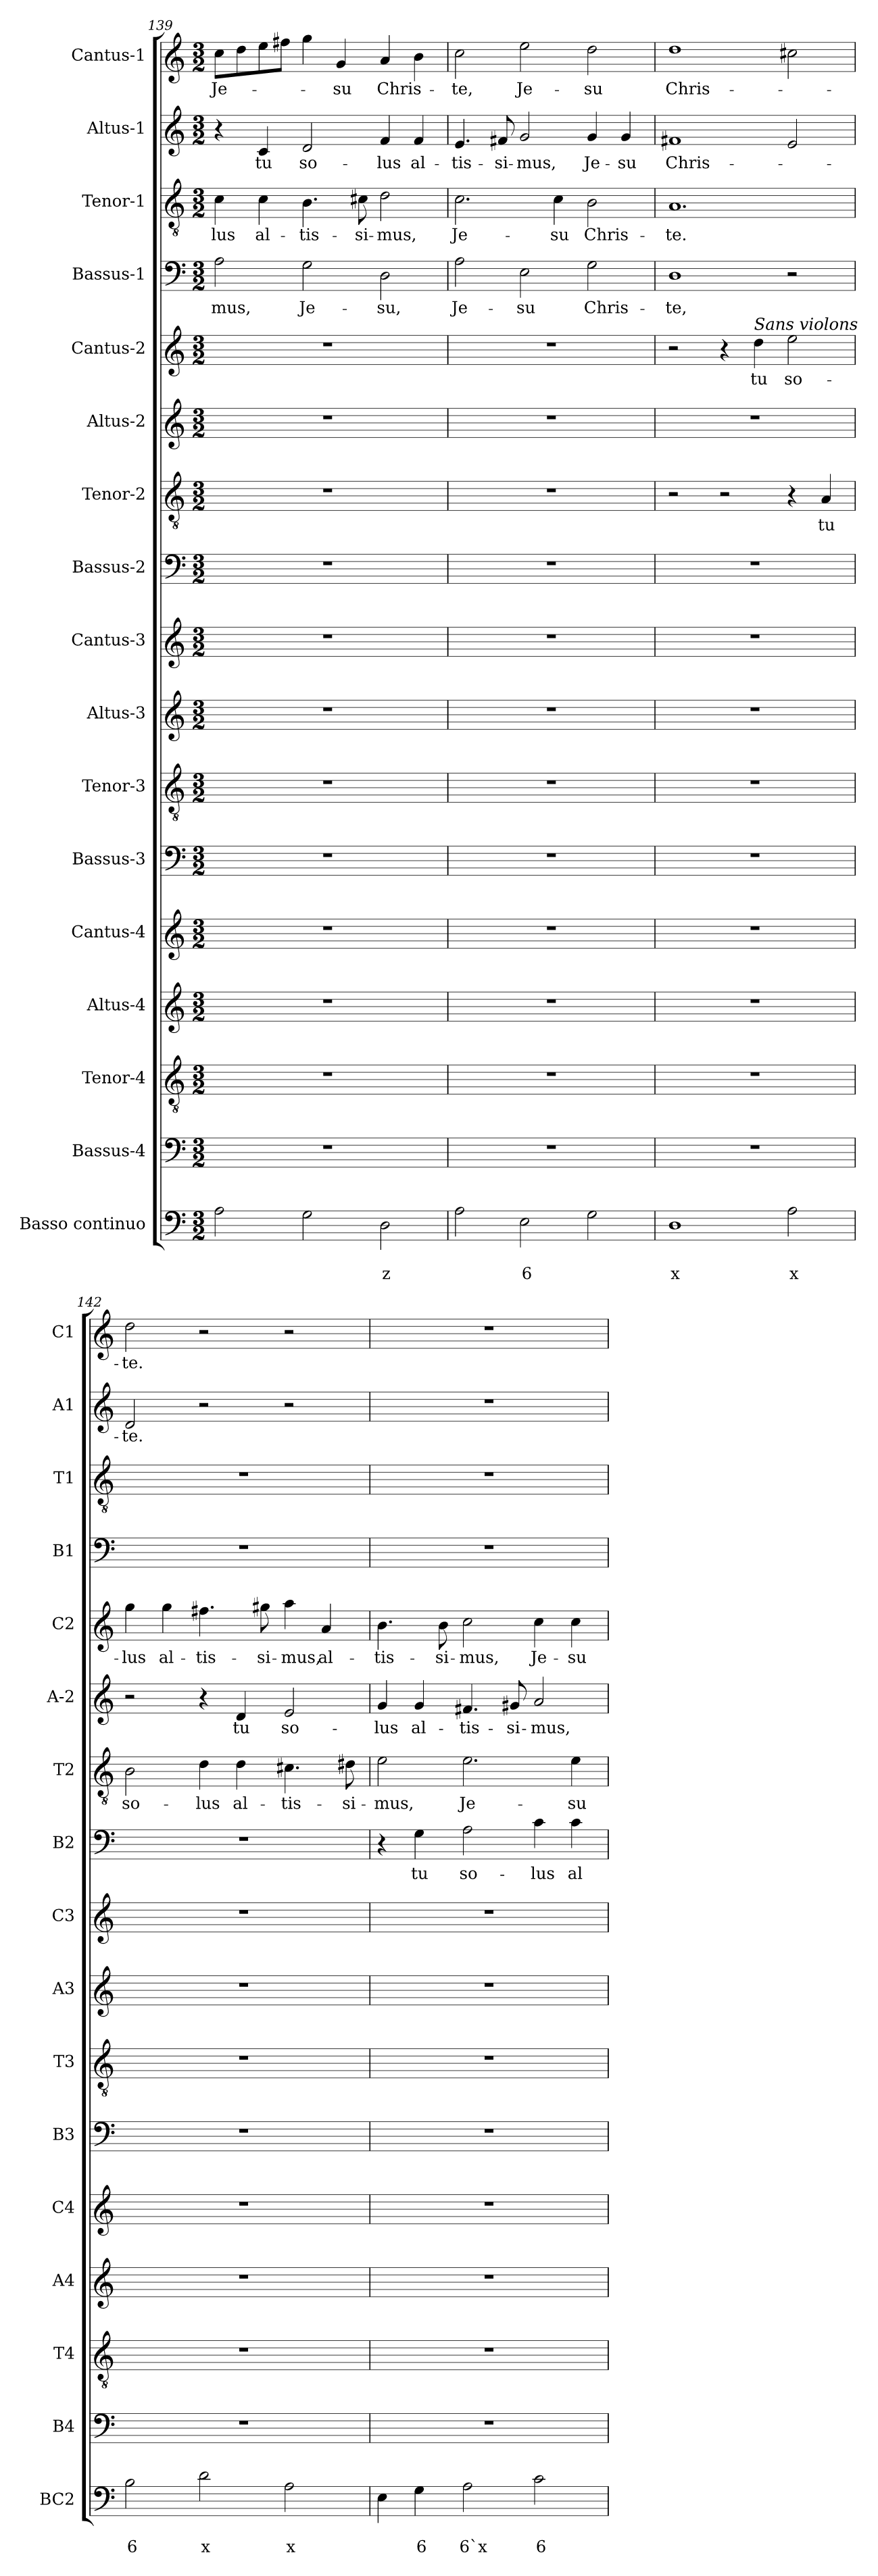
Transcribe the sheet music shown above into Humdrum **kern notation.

**kern	**text	**text	**kern	**kern	**kern	**kern	**kern	**kern	**kern	**kern	**kern	**text	**kern	**text	**kern	**text	**kern	**text	**kern	**text	**kern	**text	**kern	**text	**kern	**text
*part17	*part17	*part17	*part16	*part15	*part14	*part13	*part12	*part11	*part10	*part9	*part8	*part8	*part7	*part7	*part6	*part6	*part5	*part5	*part4	*part4	*part3	*part3	*part2	*part2	*part1	*part1
*staff17	*staff17	*staff17	*staff16	*staff15	*staff14	*staff13	*staff12	*staff11	*staff10	*staff9	*staff8	*staff8	*staff7	*staff7	*staff6	*staff6	*staff5	*staff5	*staff4	*staff4	*staff3	*staff3	*staff2	*staff2	*staff1	*staff1
*I"Basso continuo	*	*	*I"Bassus-4	*I"Tenor-4	*I"Altus-4	*I"Cantus-4	*I"Bassus-3	*I"Tenor-3	*I"Altus-3	*I"Cantus-3	*I"Bassus-2	*	*I"Tenor-2	*	*I"Altus-2	*	*I"Cantus-2	*	*I"Bassus-1	*	*I"Tenor-1	*	*I"Altus-1	*	*I"Cantus-1	*
*I'BC2	*	*	*I'B4	*I'T4	*I'A4	*I'C4	*I'B3	*I'T3	*I'A3	*I'C3	*I'B2	*	*I'T2	*	*I'A-2	*	*I'C2	*	*I'B1	*	*I'T1	*	*I'A1	*	*I'C1	*
*clefF4	*	*	*clefF4	*clefGv2	*clefG2	*clefG2	*clefF4	*clefGv2	*clefG2	*clefG2	*clefF4	*	*clefGv2	*	*clefG2	*	*clefG2	*	*clefF4	*	*clefGv2	*	*clefG2	*	*clefG2	*
*k[]	*	*	*k[]	*k[]	*k[]	*k[]	*k[]	*k[]	*k[]	*k[]	*k[]	*	*k[]	*	*k[]	*	*k[]	*	*k[]	*	*k[]	*	*k[]	*	*k[]	*
*C:	*	*	*C:	*C:	*C:	*C:	*C:	*C:	*C:	*C:	*C:	*	*C:	*	*C:	*	*C:	*	*C:	*	*C:	*	*C:	*	*C:	*
*M3/2	*	*	*M3/2	*M3/2	*M3/2	*M3/2	*M3/2	*M3/2	*M3/2	*M3/2	*M3/2	*	*M3/2	*	*M3/2	*	*M3/2	*	*M3/2	*	*M3/2	*	*M3/2	*	*M3/2	*
=139	=139	=139	=139	=139	=139	=139	=139	=139	=139	=139	=139	=139	=139	=139	=139	=139	=139	=139	=139	=139	=139	=139	=139	=139	=139	=139
!	!	!	!	!	!	!	!	!	!	!	!	!	!	!	!	!	!	!	!	!LO:LY:b	!	!LO:LY:b	!	!	!	!LO:LY:b
2A\	.	.	1.r	1.r	1.r	1.r	1.r	1.r	1.r	1.r	1.r	.	1.r	.	1.r	.	1.r	.	2A\	-mus,	4c\	-lus	4r	.	8cc\L	Je-
.	.	.	.	.	.	.	.	.	.	.	.	.	.	.	.	.	.	.	.	.	.	.	.	.	8dd\	.
!	!	!	!	!	!	!	!	!	!	!	!	!	!	!	!	!	!	!	!	!	!	!LO:LY:b	!	!LO:LY:b	!	!
.	.	.	.	.	.	.	.	.	.	.	.	.	.	.	.	.	.	.	.	.	4c\	al-	4c/	tu	8ee\	.
.	.	.	.	.	.	.	.	.	.	.	.	.	.	.	.	.	.	.	.	.	.	.	.	.	8ff#X\J	.
!	!	!	!	!	!	!	!	!	!	!	!	!	!	!	!	!	!	!	!	!LO:LY:b	!	!LO:LY:b	!	!LO:LY:b	!	!
2G\	.	.	.	.	.	.	.	.	.	.	.	.	.	.	.	.	.	.	2G\	Je-	4.B\	-tis-	2d/	so-	4gg\	.
!	!	!	!	!	!	!	!	!	!	!	!	!	!	!	!	!	!	!	!	!	!	!	!	!	!	!LO:LY:b
.	.	.	.	.	.	.	.	.	.	.	.	.	.	.	.	.	.	.	.	.	.	.	.	.	4g/	-su
!	!	!	!	!	!	!	!	!	!	!	!	!	!	!	!	!	!	!	!	!	!	!LO:LY:b	!	!	!	!
.	.	.	.	.	.	.	.	.	.	.	.	.	.	.	.	.	.	.	.	.	8c#X\	-si-	.	.	.	.
!	!	!LO:LY:b	!	!	!	!	!	!	!	!	!	!	!	!	!	!	!	!	!	!LO:LY:b	!	!LO:LY:b	!	!LO:LY:b	!	!LO:LY:b
2D\	.	z	.	.	.	.	.	.	.	.	.	.	.	.	.	.	.	.	2D\	-su,	2d\	-mus,	4f/	-lus	4a/	Chris-
!	!	!	!	!	!	!	!	!	!	!	!	!	!	!	!	!	!	!	!	!	!	!	!	!LO:LY:b	!	!
.	.	.	.	.	.	.	.	.	.	.	.	.	.	.	.	.	.	.	.	.	.	.	4f/	al-	4b\	.
=140	=140	=140	=140	=140	=140	=140	=140	=140	=140	=140	=140	=140	=140	=140	=140	=140	=140	=140	=140	=140	=140	=140	=140	=140	=140	=140
!	!	!	!	!	!	!	!	!	!	!	!	!	!	!	!	!	!	!	!	!LO:LY:b	!	!LO:LY:b	!	!LO:LY:b	!	!LO:LY:b
2A\	.	.	1.r	1.r	1.r	1.r	1.r	1.r	1.r	1.r	1.r	.	1.r	.	1.r	.	1.r	.	2A\	Je-	2.c\	Je-	4.e/	-tis-	2cc\	-te,
!	!	!	!	!	!	!	!	!	!	!	!	!	!	!	!	!	!	!	!	!	!	!	!	!LO:LY:b	!	!
.	.	.	.	.	.	.	.	.	.	.	.	.	.	.	.	.	.	.	.	.	.	.	8f#X/	-si-	.	.
!	!	!LO:LY:b	!	!	!	!	!	!	!	!	!	!	!	!	!	!	!	!	!	!LO:LY:b	!	!	!	!LO:LY:b	!	!LO:LY:b
2E\	.	6	.	.	.	.	.	.	.	.	.	.	.	.	.	.	.	.	2E\	-su	.	.	2g/	-mus,	2ee\	Je-
!	!	!	!	!	!	!	!	!	!	!	!	!	!	!	!	!	!	!	!	!	!	!LO:LY:b	!	!	!	!
.	.	.	.	.	.	.	.	.	.	.	.	.	.	.	.	.	.	.	.	.	4c\	-su	.	.	.	.
!	!	!	!	!	!	!	!	!	!	!	!	!	!	!	!	!	!	!	!	!LO:LY:b	!	!LO:LY:b	!	!LO:LY:b	!	!LO:LY:b
2G\	.	.	.	.	.	.	.	.	.	.	.	.	.	.	.	.	.	.	2G\	Chris-	2B\	Chris-	4g/	Je-	2dd\	-su
!	!	!	!	!	!	!	!	!	!	!	!	!	!	!	!	!	!	!	!	!	!	!	!	!LO:LY:b	!	!
.	.	.	.	.	.	.	.	.	.	.	.	.	.	.	.	.	.	.	.	.	.	.	4g/	-su	.	.
=141	=141	=141	=141	=141	=141	=141	=141	=141	=141	=141	=141	=141	=141	=141	=141	=141	=141	=141	=141	=141	=141	=141	=141	=141	=141	=141
!	!	!LO:LY:b	!	!	!	!	!	!	!	!	!	!	!	!	!	!	!	!	!	!LO:LY:b	!	!LO:LY:b	!	!LO:LY:b	!	!LO:LY:b
1D	.	x	1.r	1.r	1.r	1.r	1.r	1.r	1.r	1.r	1.r	.	2r	.	1.r	.	2r	.	1D	-te,	1.A	-te.	1f#X	Chris-	1dd	Chris-
.	.	.	.	.	.	.	.	.	.	.	.	.	2r	.	.	.	4r	.	.	.	.	.	.	.	.	.
!	!	!	!	!	!	!	!	!	!	!	!	!	!	!	!	!	!LO:TX:a:i:t=Sans violons	!	!	!	!	!	!	!	!	!
!	!	!	!	!	!	!	!	!	!	!	!	!	!	!	!	!	!	!LO:LY:b	!	!	!	!	!	!	!	!
.	.	.	.	.	.	.	.	.	.	.	.	.	.	.	.	.	4dd\	tu	.	.	.	.	.	.	.	.
!	!	!LO:LY:b	!	!	!	!	!	!	!	!	!	!	!	!	!	!	!	!LO:LY:b	!	!	!	!	!	!	!	!
2A\	.	x	.	.	.	.	.	.	.	.	.	.	4r	.	.	.	2ee\	so-	2r	.	.	.	2e/	.	2cc#X\	.
!	!	!	!	!	!	!	!	!	!	!	!	!	!	!LO:LY:b	!	!	!	!	!	!	!	!	!	!	!	!
.	.	.	.	.	.	.	.	.	.	.	.	.	4A/	tu	.	.	.	.	.	.	.	.	.	.	.	.
=142	=142	=142	=142	=142	=142	=142	=142	=142	=142	=142	=142	=142	=142	=142	=142	=142	=142	=142	=142	=142	=142	=142	=142	=142	=142	=142
!	!	!LO:LY:b	!	!	!	!	!	!	!	!	!	!	!	!LO:LY:b	!	!	!	!LO:LY:b	!	!	!	!	!	!LO:LY:b	!	!LO:LY:b
2B\	.	6	1.r	1.r	1.r	1.r	1.r	1.r	1.r	1.r	1.r	.	2B\	so-	2r	.	4gg\	-lus	1.r	.	1.r	.	2d/	-te.	2dd\	-te.
!	!	!	!	!	!	!	!	!	!	!	!	!	!	!	!	!	!	!LO:LY:b	!	!	!	!	!	!	!	!
.	.	.	.	.	.	.	.	.	.	.	.	.	.	.	.	.	4gg\	al-	.	.	.	.	.	.	.	.
!	!	!LO:LY:b	!	!	!	!	!	!	!	!	!	!	!	!LO:LY:b	!	!	!	!LO:LY:b	!	!	!	!	!	!	!	!
2d\	.	x	.	.	.	.	.	.	.	.	.	.	4d\	-lus	4r	.	4.ff#X\	-tis-	.	.	.	.	2r	.	2r	.
!	!	!	!	!	!	!	!	!	!	!	!	!	!	!LO:LY:b	!	!LO:LY:b	!	!	!	!	!	!	!	!	!	!
.	.	.	.	.	.	.	.	.	.	.	.	.	4d\	al-	4d/	tu	.	.	.	.	.	.	.	.	.	.
!	!	!	!	!	!	!	!	!	!	!	!	!	!	!	!	!	!	!LO:LY:b	!	!	!	!	!	!	!	!
.	.	.	.	.	.	.	.	.	.	.	.	.	.	.	.	.	8gg#X\	-si-	.	.	.	.	.	.	.	.
!	!	!LO:LY:b	!	!	!	!	!	!	!	!	!	!	!	!LO:LY:b	!	!LO:LY:b	!	!LO:LY:b	!	!	!	!	!	!	!	!
2A\	.	x	.	.	.	.	.	.	.	.	.	.	4.c#X\	-tis-	2e/	so-	4aa\	-mus,	.	.	.	.	2r	.	2r	.
!	!	!	!	!	!	!	!	!	!	!	!	!	!	!	!	!	!	!LO:LY:b	!	!	!	!	!	!	!	!
.	.	.	.	.	.	.	.	.	.	.	.	.	.	.	.	.	4a/	al-	.	.	.	.	.	.	.	.
!	!	!	!	!	!	!	!	!	!	!	!	!	!	!LO:LY:b	!	!	!	!	!	!	!	!	!	!	!	!
.	.	.	.	.	.	.	.	.	.	.	.	.	8d#X\	-si-	.	.	.	.	.	.	.	.	.	.	.	.
=143	=143	=143	=143	=143	=143	=143	=143	=143	=143	=143	=143	=143	=143	=143	=143	=143	=143	=143	=143	=143	=143	=143	=143	=143	=143	=143
!	!	!	!	!	!	!	!	!	!	!	!	!	!	!LO:LY:b	!	!LO:LY:b	!	!LO:LY:b	!	!	!	!	!	!	!	!
4E\	.	.	1.r	1.r	1.r	1.r	1.r	1.r	1.r	1.r	4r	.	2e\	-mus,	4g/	-lus	4.b\	-tis-	1.r	.	1.r	.	1.r	.	1.r	.
!	!	!LO:LY:b	!	!	!	!	!	!	!	!	!	!LO:LY:b	!	!	!	!LO:LY:b	!	!	!	!	!	!	!	!	!	!
4G\	.	6	.	.	.	.	.	.	.	.	4G\	tu	.	.	4g/	al-	.	.	.	.	.	.	.	.	.	.
!	!	!	!	!	!	!	!	!	!	!	!	!	!	!	!	!	!	!LO:LY:b	!	!	!	!	!	!	!	!
.	.	.	.	.	.	.	.	.	.	.	.	.	.	.	.	.	8b\	-si-	.	.	.	.	.	.	.	.
!	!	!LO:LY:b	!	!	!	!	!	!	!	!	!	!LO:LY:b	!	!LO:LY:b	!	!LO:LY:b	!	!LO:LY:b	!	!	!	!	!	!	!	!
2A\	.	6`x	.	.	.	.	.	.	.	.	2A\	so-	2.e\	Je-	4.f#X/	-tis-	2cc\	-mus,	.	.	.	.	.	.	.	.
!	!	!	!	!	!	!	!	!	!	!	!	!	!	!	!	!LO:LY:b	!	!	!	!	!	!	!	!	!	!
.	.	.	.	.	.	.	.	.	.	.	.	.	.	.	8g#X/	-si-	.	.	.	.	.	.	.	.	.	.
!	!	!LO:LY:b	!	!	!	!	!	!	!	!	!	!LO:LY:b	!	!	!	!LO:LY:b	!	!LO:LY:b	!	!	!	!	!	!	!	!
2c\	.	6	.	.	.	.	.	.	.	.	4c\	-lus	.	.	2a/	-mus,	4cc\	Je-	.	.	.	.	.	.	.	.
!	!	!	!	!	!	!	!	!	!	!	!	!LO:LY:b	!	!LO:LY:b	!	!	!	!LO:LY:b	!	!	!	!	!	!	!	!
.	.	.	.	.	.	.	.	.	.	.	4c\	al-	4e\	-su	.	.	4cc\	-su	.	.	.	.	.	.	.	.
=	=	=	=	=	=	=	=	=	=	=	=	=	=	=	=	=	=	=	=	=	=	=	=	=	=	=
*-	*-	*-	*-	*-	*-	*-	*-	*-	*-	*-	*-	*-	*-	*-	*-	*-	*-	*-	*-	*-	*-	*-	*-	*-	*-	*-
